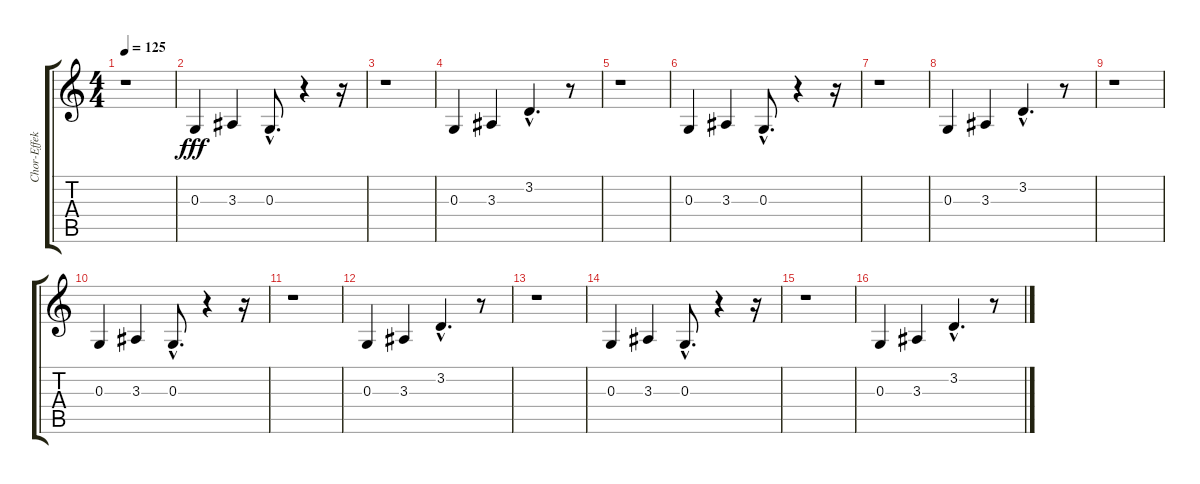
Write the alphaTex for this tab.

\track ("Chor-Effekte" "Chor-Effek") {instrument choiraahs}
\staff {score tabs}
\tuning (E4 B3 G3 D3 A2 E2) {hide}
\ts (4 4)
\tempo 125
\clef g2
\ks c
r.1{dy fff} |
0.3.4 3.3.4 0.3{hac}.8{d} r.4 r.16 |
r.1 |
0.3.4 3.3.4 3.2{hac}.4{d} r.8 |
r.1 |
0.3.4 3.3.4 0.3{hac}.8{d} r.4 r.16 |
r.1 |
0.3.4 3.3.4 3.2{hac}.4{d} r.8 |
r.1 |
0.3.4 3.3.4 0.3{hac}.8{d} r.4 r.16 |
r.1 |
0.3.4 3.3.4 3.2{hac}.4{d} r.8 |
r.1 |
0.3.4 3.3.4 0.3{hac}.8{d} r.4 r.16 |
r.1 |
0.3.4 3.3.4 3.2{hac}.4{d} r.8
